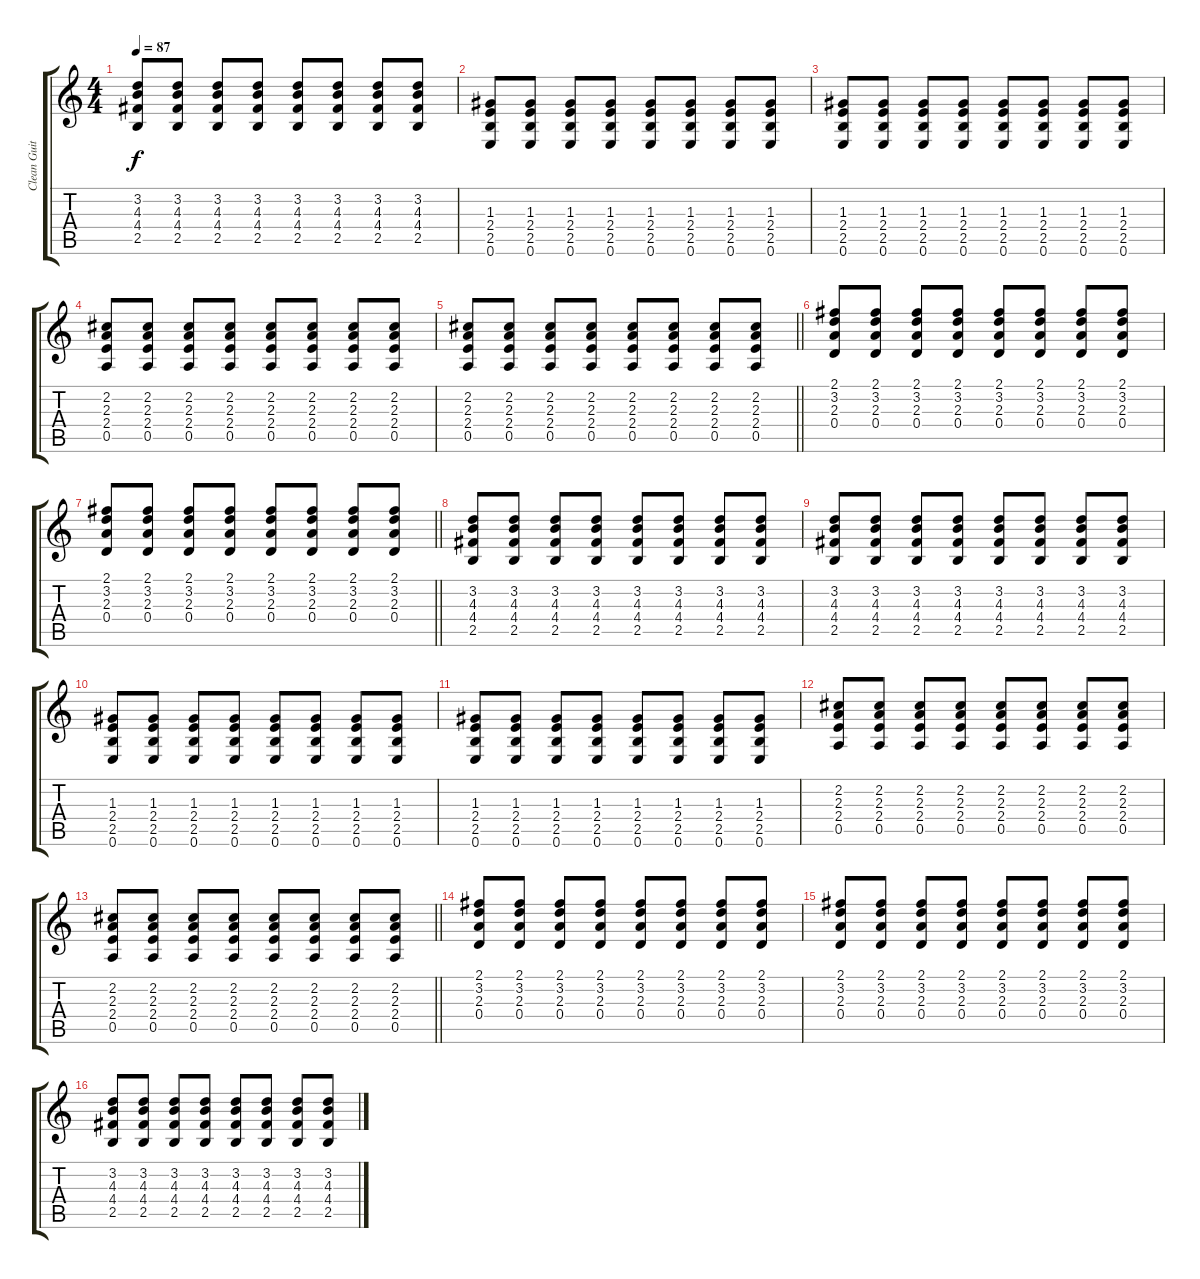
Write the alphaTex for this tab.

\track ("Clean Guitar" "Clean Guit") {instrument electricguitarjazz}
\staff {score tabs}
\tuning (E4 B3 G3 D3 A2 E2) {hide}
\ts (4 4)
\tempo 87
\clef g2
\ks c
(3.2 4.3 4.4 2.5).8{dy f} (3.2 4.3 4.4 2.5).8 (3.2 4.3 4.4 2.5).8 (3.2 4.3 4.4 2.5).8 (3.2 4.3 4.4 2.5).8 (3.2 4.3 4.4 2.5).8 (3.2 4.3 4.4 2.5).8 (3.2 4.3 4.4 2.5).8 |
(1.3 2.4 2.5 0.6).8 (1.3 2.4 2.5 0.6).8 (1.3 2.4 2.5 0.6).8 (1.3 2.4 2.5 0.6).8 (1.3 2.4 2.5 0.6).8 (1.3 2.4 2.5 0.6).8 (1.3 2.4 2.5 0.6).8 (1.3 2.4 2.5 0.6).8 |
(1.3 2.4 2.5 0.6).8 (1.3 2.4 2.5 0.6).8 (1.3 2.4 2.5 0.6).8 (1.3 2.4 2.5 0.6).8 (1.3 2.4 2.5 0.6).8 (1.3 2.4 2.5 0.6).8 (1.3 2.4 2.5 0.6).8 (1.3 2.4 2.5 0.6).8 |
(2.2 2.3 2.4 0.5).8 (2.2 2.3 2.4 0.5).8 (2.2 2.3 2.4 0.5).8 (2.2 2.3 2.4 0.5).8 (2.2 2.3 2.4 0.5).8 (2.2 2.3 2.4 0.5).8 (2.2 2.3 2.4 0.5).8 (2.2 2.3 2.4 0.5).8 |
\barLineRight lightlight
(2.2 2.3 2.4 0.5).8 (2.2 2.3 2.4 0.5).8 (2.2 2.3 2.4 0.5).8 (2.2 2.3 2.4 0.5).8 (2.2 2.3 2.4 0.5).8 (2.2 2.3 2.4 0.5).8 (2.2 2.3 2.4 0.5).8 (2.2 2.3 2.4 0.5).8 |
(2.1 3.2 2.3 0.4).8 (2.1 3.2 2.3 0.4).8 (2.1 3.2 2.3 0.4).8 (2.1 3.2 2.3 0.4).8 (2.1 3.2 2.3 0.4).8 (2.1 3.2 2.3 0.4).8 (2.1 3.2 2.3 0.4).8 (2.1 3.2 2.3 0.4).8 |
\barLineRight lightlight
(2.1 3.2 2.3 0.4).8 (2.1 3.2 2.3 0.4).8 (2.1 3.2 2.3 0.4).8 (2.1 3.2 2.3 0.4).8 (2.1 3.2 2.3 0.4).8 (2.1 3.2 2.3 0.4).8 (2.1 3.2 2.3 0.4).8 (2.1 3.2 2.3 0.4).8 |
(3.2 4.3 4.4 2.5).8 (3.2 4.3 4.4 2.5).8 (3.2 4.3 4.4 2.5).8 (3.2 4.3 4.4 2.5).8 (3.2 4.3 4.4 2.5).8 (3.2 4.3 4.4 2.5).8 (3.2 4.3 4.4 2.5).8 (3.2 4.3 4.4 2.5).8 |
(3.2 4.3 4.4 2.5).8 (3.2 4.3 4.4 2.5).8 (3.2 4.3 4.4 2.5).8 (3.2 4.3 4.4 2.5).8 (3.2 4.3 4.4 2.5).8 (3.2 4.3 4.4 2.5).8 (3.2 4.3 4.4 2.5).8 (3.2 4.3 4.4 2.5).8 |
(1.3 2.4 2.5 0.6).8 (1.3 2.4 2.5 0.6).8 (1.3 2.4 2.5 0.6).8 (1.3 2.4 2.5 0.6).8 (1.3 2.4 2.5 0.6).8 (1.3 2.4 2.5 0.6).8 (1.3 2.4 2.5 0.6).8 (1.3 2.4 2.5 0.6).8 |
(1.3 2.4 2.5 0.6).8 (1.3 2.4 2.5 0.6).8 (1.3 2.4 2.5 0.6).8 (1.3 2.4 2.5 0.6).8 (1.3 2.4 2.5 0.6).8 (1.3 2.4 2.5 0.6).8 (1.3 2.4 2.5 0.6).8 (1.3 2.4 2.5 0.6).8 |
(2.2 2.3 2.4 0.5).8 (2.2 2.3 2.4 0.5).8 (2.2 2.3 2.4 0.5).8 (2.2 2.3 2.4 0.5).8 (2.2 2.3 2.4 0.5).8 (2.2 2.3 2.4 0.5).8 (2.2 2.3 2.4 0.5).8 (2.2 2.3 2.4 0.5).8 |
\barLineRight lightlight
(2.2 2.3 2.4 0.5).8 (2.2 2.3 2.4 0.5).8 (2.2 2.3 2.4 0.5).8 (2.2 2.3 2.4 0.5).8 (2.2 2.3 2.4 0.5).8 (2.2 2.3 2.4 0.5).8 (2.2 2.3 2.4 0.5).8 (2.2 2.3 2.4 0.5).8 |
(2.1 3.2 2.3 0.4).8 (2.1 3.2 2.3 0.4).8 (2.1 3.2 2.3 0.4).8 (2.1 3.2 2.3 0.4).8 (2.1 3.2 2.3 0.4).8 (2.1 3.2 2.3 0.4).8 (2.1 3.2 2.3 0.4).8 (2.1 3.2 2.3 0.4).8 |
(2.1 3.2 2.3 0.4).8 (2.1 3.2 2.3 0.4).8 (2.1 3.2 2.3 0.4).8 (2.1 3.2 2.3 0.4).8 (2.1 3.2 2.3 0.4).8 (2.1 3.2 2.3 0.4).8 (2.1 3.2 2.3 0.4).8 (2.1 3.2 2.3 0.4).8 |
(3.2 4.3 4.4 2.5).8 (3.2 4.3 4.4 2.5).8 (3.2 4.3 4.4 2.5).8 (3.2 4.3 4.4 2.5).8 (3.2 4.3 4.4 2.5).8 (3.2 4.3 4.4 2.5).8 (3.2 4.3 4.4 2.5).8 (3.2 4.3 4.4 2.5).8
